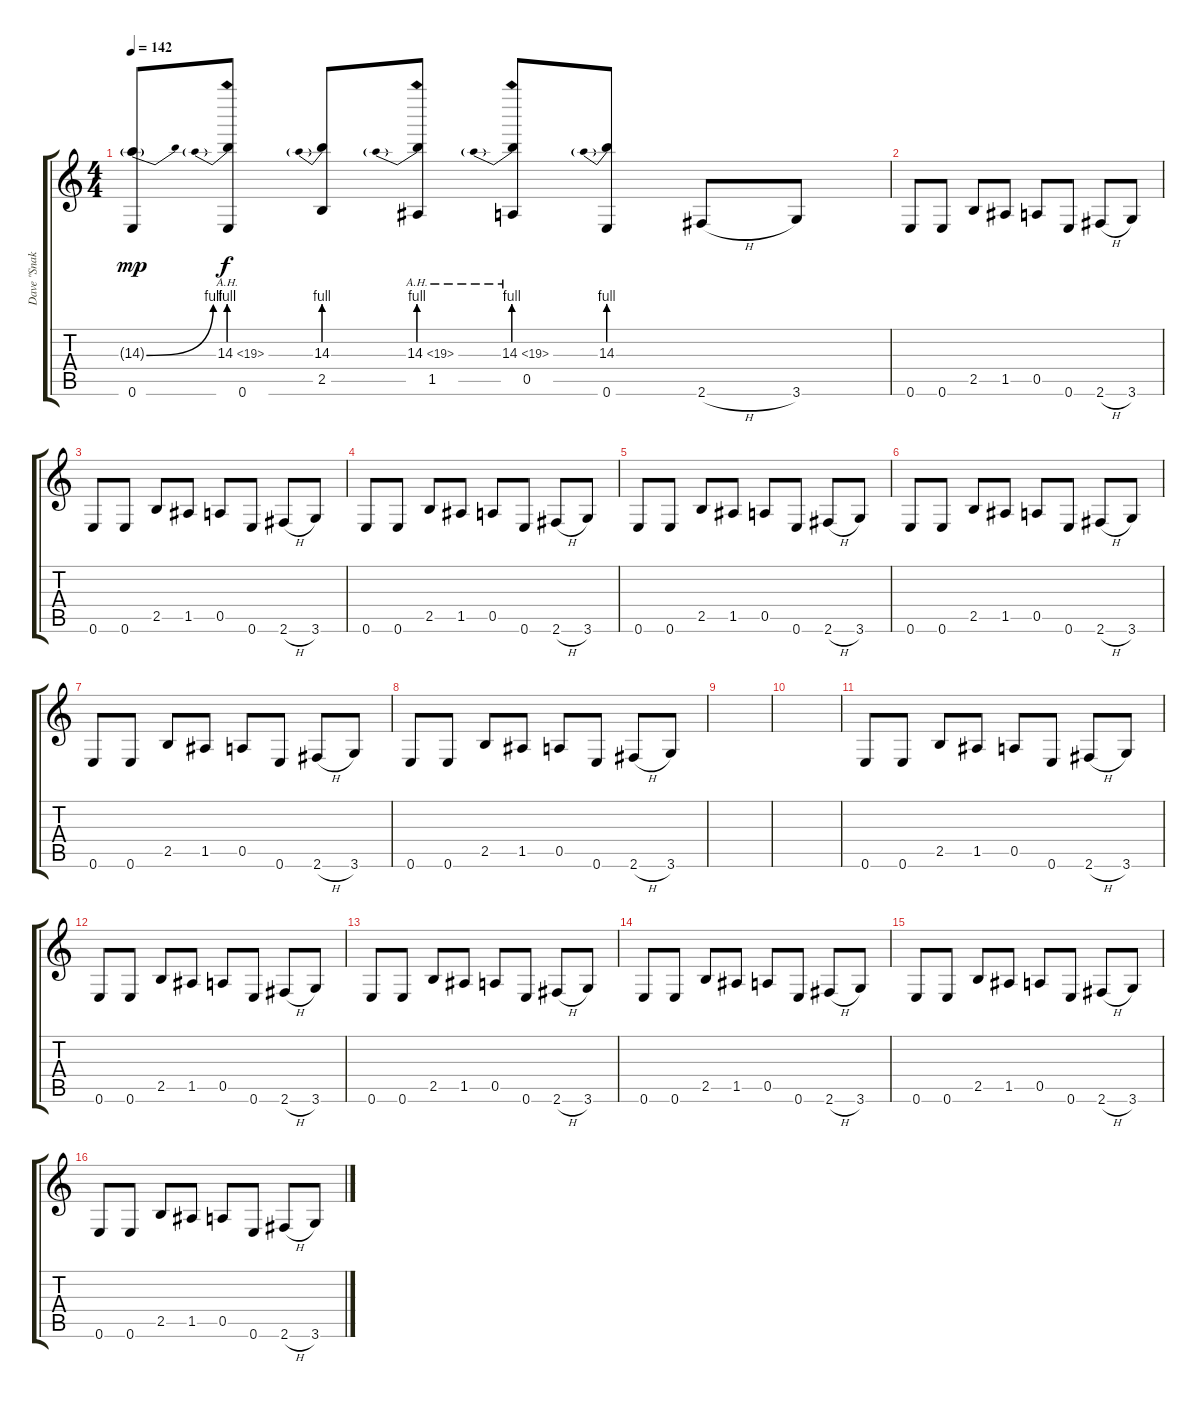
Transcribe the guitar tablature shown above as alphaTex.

\track ("Dave \"Snake\" Sabo" "Dave \"Snak") {instrument distortionguitar}
\staff {score tabs}
\tuning (E4 B3 G3 D3 A2 E2) {hide}
\ts (4 4)
\tempo 142
\clef g2
\ks c
(14.3{be (bend 0 0 60 4) g} 0.6).8{dy mp} (14.3{be (prebend 0 4 60 4) ah 5} 0.6).8{dy f} (14.3{be (prebend 0 4 60 4)} 2.5).8 (14.3{be (prebend 0 4 60 4) ah 5} 1.5).8 (14.3{be (prebend 0 4 60 4) ah 5} 0.5).8 (14.3{be (prebend 0 4 60 4)} 0.6).8 2.6{h}.8 3.6.8 |
0.6.8 0.6.8 2.5.8 1.5.8 0.5.8 0.6.8 2.6{h}.8 3.6.8 |
0.6.8 0.6.8 2.5.8 1.5.8 0.5.8 0.6.8 2.6{h}.8 3.6.8 |
0.6.8 0.6.8 2.5.8 1.5.8 0.5.8 0.6.8 2.6{h}.8 3.6.8 |
0.6.8 0.6.8 2.5.8 1.5.8 0.5.8 0.6.8 2.6{h}.8 3.6.8 |
0.6.8 0.6.8 2.5.8 1.5.8 0.5.8 0.6.8 2.6{h}.8 3.6.8 |
0.6.8 0.6.8 2.5.8 1.5.8 0.5.8 0.6.8 2.6{h}.8 3.6.8 |
0.6.8 0.6.8 2.5.8 1.5.8 0.5.8 0.6.8 2.6{h}.8 3.6.8 |
|
|
0.6.8 0.6.8 2.5.8 1.5.8 0.5.8 0.6.8 2.6{h}.8 3.6.8 |
0.6.8 0.6.8 2.5.8 1.5.8 0.5.8 0.6.8 2.6{h}.8 3.6.8 |
0.6.8 0.6.8 2.5.8 1.5.8 0.5.8 0.6.8 2.6{h}.8 3.6.8 |
0.6.8 0.6.8 2.5.8 1.5.8 0.5.8 0.6.8 2.6{h}.8 3.6.8 |
0.6.8 0.6.8 2.5.8 1.5.8 0.5.8 0.6.8 2.6{h}.8 3.6.8 |
0.6.8 0.6.8 2.5.8 1.5.8 0.5.8 0.6.8 2.6{h}.8 3.6.8
